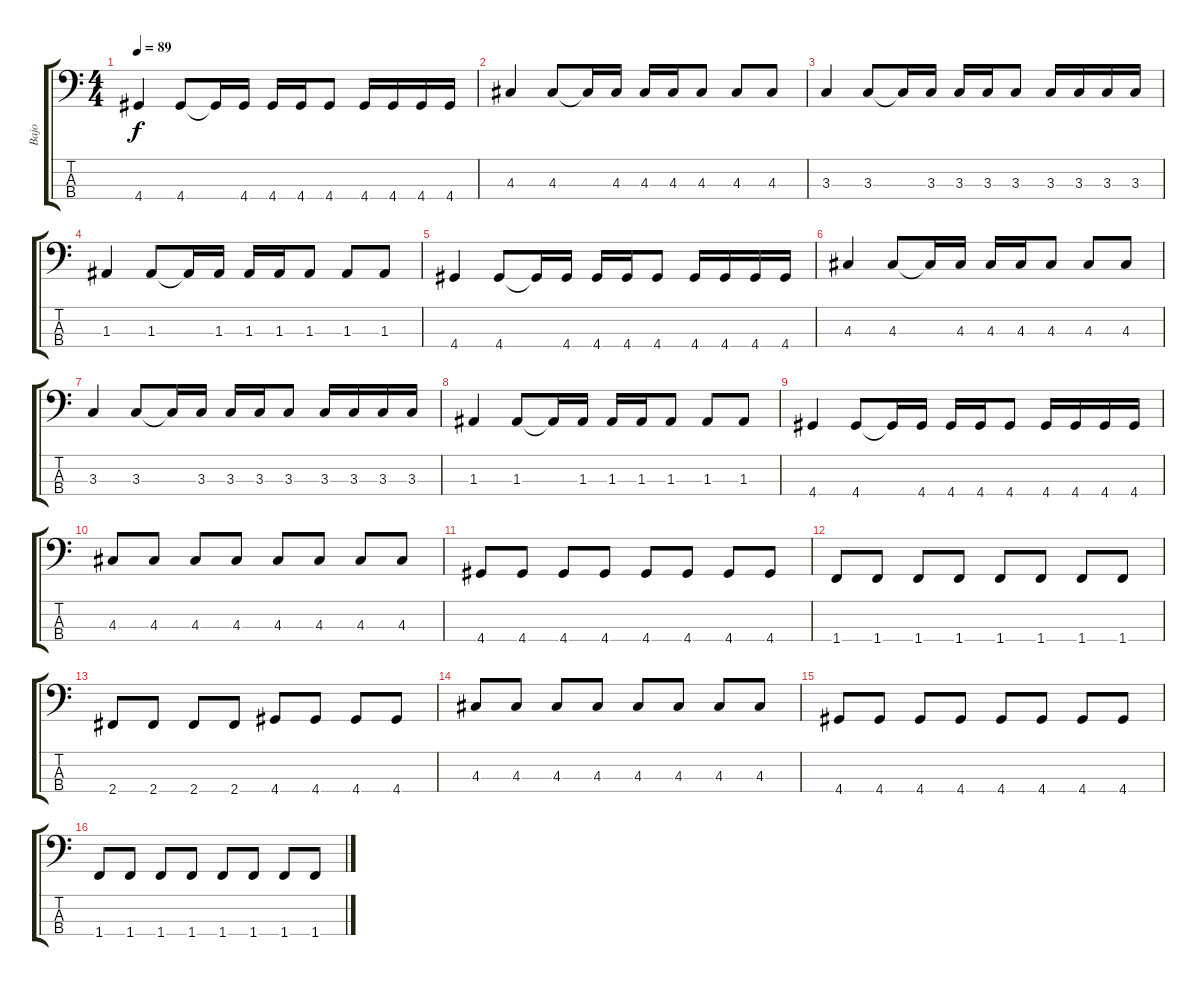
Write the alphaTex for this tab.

\track ("Bajo" "Bajo") {instrument electricbasspick}
\staff {score tabs}
\tuning (G2 D2 A1 E1) {hide}
\ts (4 4)
\tempo 89
\clef f4
\ks c
4.4.4{dy f} 4.4.8 4.4{t}.16 4.4.16 4.4.16 4.4.16 4.4.8 4.4.16 4.4.16 4.4.16 4.4.16 |
4.3.4 4.3.8 4.3{t}.16 4.3.16 4.3.16 4.3.16 4.3.8 4.3.8 4.3.8 |
3.3.4 3.3.8 3.3{t}.16 3.3.16 3.3.16 3.3.16 3.3.8 3.3.16 3.3.16 3.3.16 3.3.16 |
1.3.4 1.3.8 1.3{t}.16 1.3.16 1.3.16 1.3.16 1.3.8 1.3.8 1.3.8 |
4.4.4 4.4.8 4.4{t}.16 4.4.16 4.4.16 4.4.16 4.4.8 4.4.16 4.4.16 4.4.16 4.4.16 |
4.3.4 4.3.8 4.3{t}.16 4.3.16 4.3.16 4.3.16 4.3.8 4.3.8 4.3.8 |
3.3.4 3.3.8 3.3{t}.16 3.3.16 3.3.16 3.3.16 3.3.8 3.3.16 3.3.16 3.3.16 3.3.16 |
1.3.4 1.3.8 1.3{t}.16 1.3.16 1.3.16 1.3.16 1.3.8 1.3.8 1.3.8 |
4.4.4 4.4.8 4.4{t}.16 4.4.16 4.4.16 4.4.16 4.4.8 4.4.16 4.4.16 4.4.16 4.4.16 |
4.3.8 4.3.8 4.3.8 4.3.8 4.3.8 4.3.8 4.3.8 4.3.8 |
4.4.8 4.4.8 4.4.8 4.4.8 4.4.8 4.4.8 4.4.8 4.4.8 |
1.4.8 1.4.8 1.4.8 1.4.8 1.4.8 1.4.8 1.4.8 1.4.8 |
2.4.8 2.4.8 2.4.8 2.4.8 4.4.8 4.4.8 4.4.8 4.4.8 |
4.3.8 4.3.8 4.3.8 4.3.8 4.3.8 4.3.8 4.3.8 4.3.8 |
4.4.8 4.4.8 4.4.8 4.4.8 4.4.8 4.4.8 4.4.8 4.4.8 |
1.4.8 1.4.8 1.4.8 1.4.8 1.4.8 1.4.8 1.4.8 1.4.8
